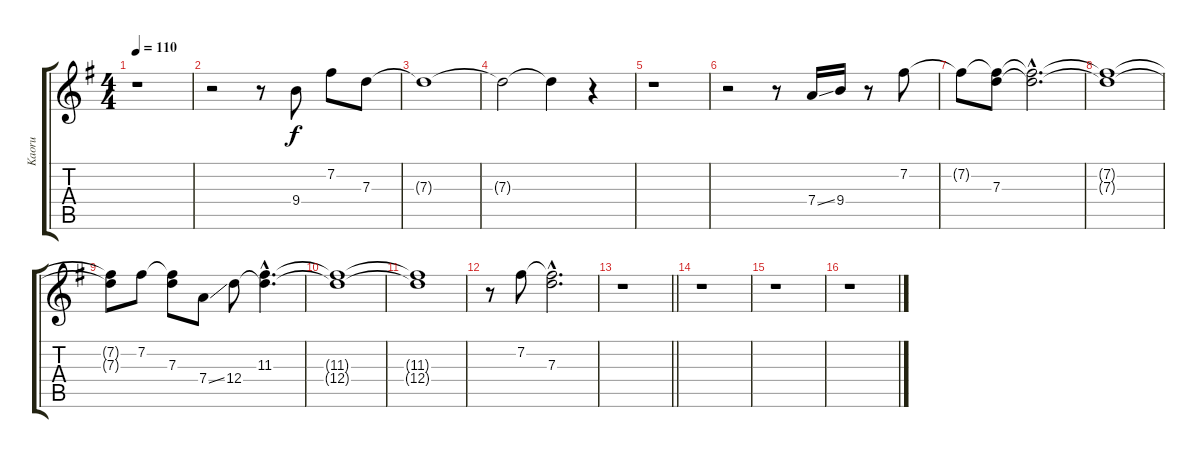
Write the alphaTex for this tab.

\track ("Kaoru" "Kaoru") {instrument overdrivenguitar}
\staff {score tabs}
\tuning (E4 B3 G3 D3 A2 E2) {hide}
\ts (4 4)
\tempo 110
\clef g2
\ks g
r.1{dy f} |
r.2 r.8 9.4.8 7.2.8 7.3.8 |
7.3{t}.1 |
7.3{t}.2 7.3{t}.4 r.4 |
r.1 |
r.2 r.8 7.4{ss}.16 9.4.16 r.8 7.2.8 |
7.2{t}.8 (7.2{t} 7.3).8 (7.2{hac t} 7.3{hac t}).2{d} |
(7.2{t} 7.3{t}).1 |
(7.2{t} 7.3{t}).8 7.2.8 (7.2{t} 7.3).8 7.4{ss}.8 12.4.8 (11.3{hac} 12.4{hac t}).4{d} |
(11.3{t} 12.4{t}).1 |
(11.3{t} 12.4{t}).1 |
r.8 7.2.8 (7.2{hac t} 7.3{hac}).2{d} |
\barLineRight lightlight
r.1 |
r.1 |
r.1 |
r.1
